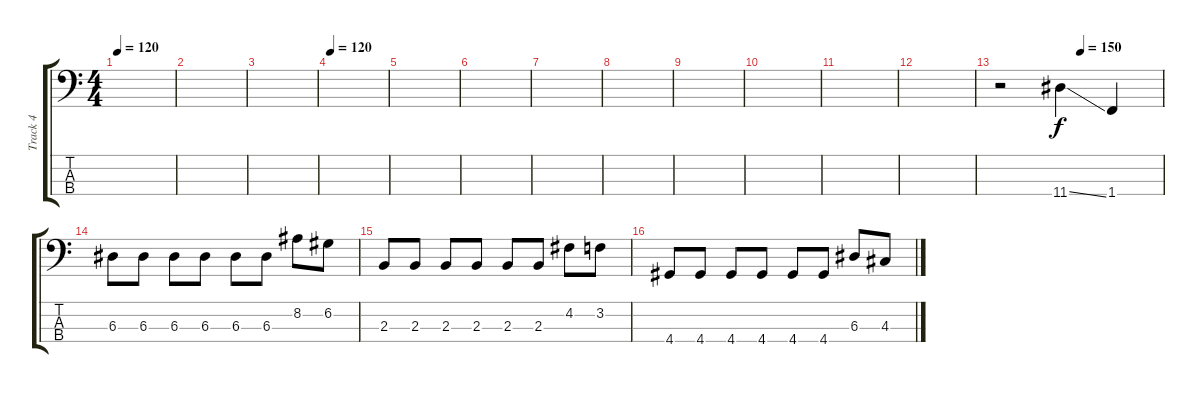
\track ("Track 4" "Track 4") {instrument electricbassfinger}
\staff {score tabs}
\tuning (G2 D2 A1 E1) {hide}
\ts (4 4)
\tempo 120
\clef f4
\ks c
|
|
|
\tempo 120
|
|
|
|
|
|
|
|
|
\tempo (150 0.5)
r.2 11.4{ss}.4 1.4.4 |
6.3.8 6.3.8 6.3.8 6.3.8 6.3.8 6.3.8 8.2.8 6.2.8 |
2.3.8 2.3.8 2.3.8 2.3.8 2.3.8 2.3.8 4.2.8 3.2.8 |
4.4.8 4.4.8 4.4.8 4.4.8 4.4.8 4.4.8 6.3.8 4.3.8
